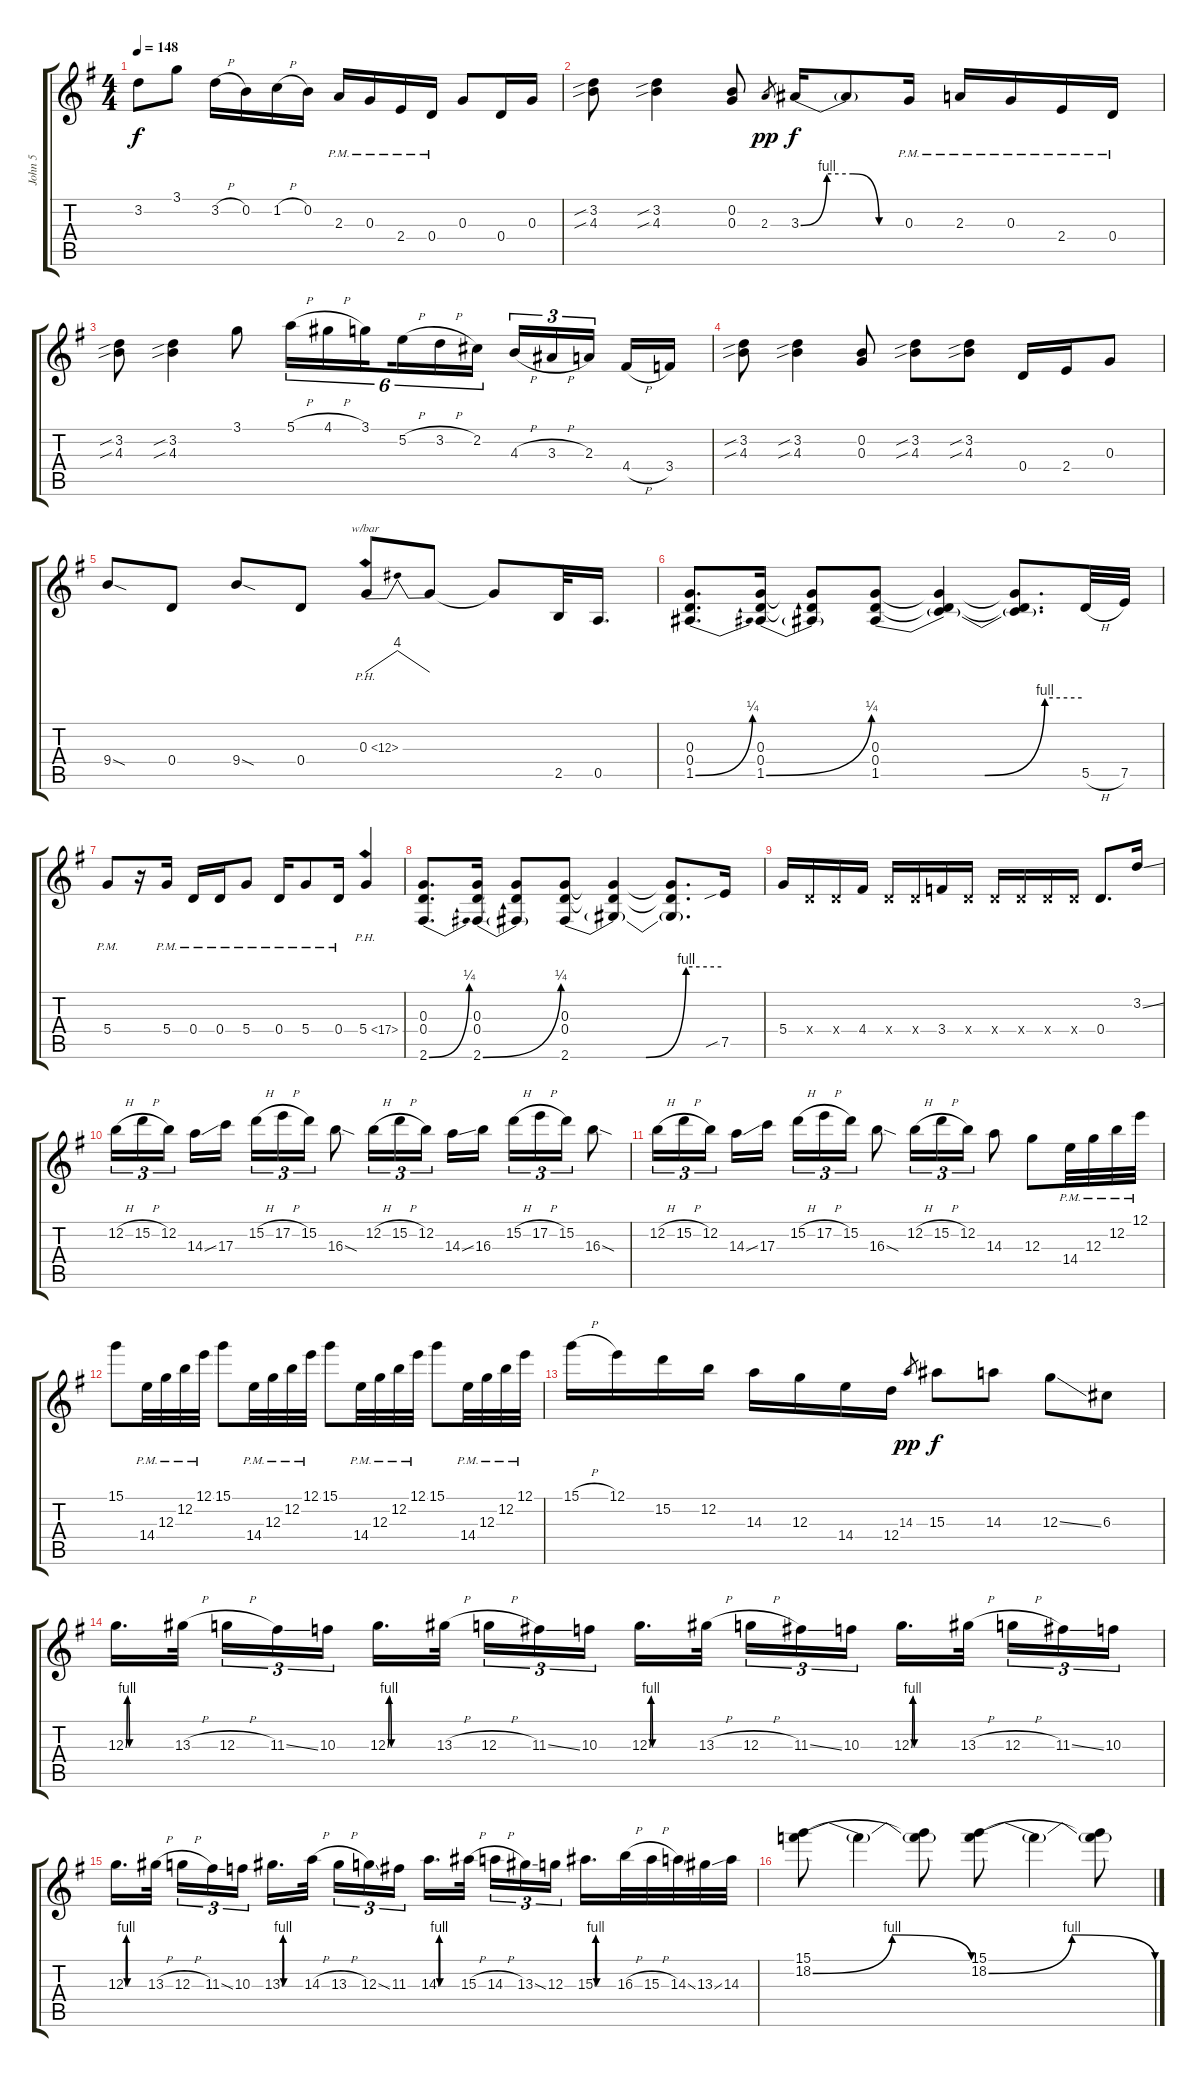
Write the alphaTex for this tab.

\track ("John 5" "John 5") {instrument overdrivenguitar}
\staff {score tabs}
\tuning (E4 B3 G3 D3 A2 E2) {hide}
\ts (4 4)
\tempo 148
\clef g2
\ks g
3.2.8{dy f} 3.1.8 3.2{h}.16 0.2.16 1.2{h}.16 0.2.16 2.3{pm}.16 0.3{pm}.16 2.4{pm}.16 0.4{pm}.16 0.3.8 0.4.16 0.3.16 |
(3.2{sib} 4.3{sib}).8 (3.2{sib} 4.3{sib}).4 (0.2 0.3).8 2.3.8{gr dy pp} 3.3{be (custom 0 0 15 4 30 4 45 0 60 0)}.16{dy f} 3.3{t}.8 0.3{pm}.16 2.3{pm}.16 0.3{pm}.16 2.4{pm}.16 0.4{pm}.16 |
(3.2{sib} 4.3{sib}).8 (3.2{sib} 4.3{sib}).4 3.1.8 5.1{h}.16{tu (6 4)} 4.1{h}.16{tu (6 4)} 3.1.16{tu (6 4) beam splitsecondary} 5.2{h}.16{tu (6 4)} 3.2{h}.16{tu (6 4)} 2.2.16{tu (6 4)} 4.3{h}.16{tu (3 2)} 3.3{h}.16{tu (3 2)} 2.3.16{tu (3 2) beam splitsecondary} 4.4{h}.16 3.4.16 |
(3.2{sib} 4.3{sib}).8 (3.2{sib} 4.3{sib}).4 (0.2 0.3).8 (3.2{sib} 4.3{sib}).8 (3.2{sib} 4.3{sib}).8 0.4.16 2.4.16 0.3.8 |
9.4{sod}.8 0.4.8 9.4{sod}.8 0.4.8 0.3{ph 12}.8{tbe (dip default 0 0 30 16 60 0)} 0.3{t}.8 0.3{t}.8 2.5.32 0.5.16{d} |
(0.3 0.4 1.5{be (bend 0 0 60 1)}).8{d} (0.3 0.4 1.5{be (bend 0 0 60 1)}).16 (0.3{t} 0.4{t} 1.5{t}).8 (0.3 0.4 1.5{be (custom 0 0 31 0 49 4 60 4)}).8 (0.3{t} 0.4{t} 1.5{t}).4 (0.3{t} 0.4{t} 1.5{t}).8{d} 5.5{h}.32 7.5.32 |
5.4{pm}.8 r.16 5.4{pm}.16 0.4{pm}.16 0.4{pm}.16 5.4{pm}.8 0.4{pm}.16 5.4{pm}.8 0.4{pm}.16 5.4{ph 12}.4 |
(0.3 0.4 2.6{be (bend 0 0 60 1)}).8{d} (0.3 0.4 2.6{be (bend 0 0 60 1)}).16 (0.3{t} 0.4{t} 2.6{t}).8 (0.3 0.4 2.6{be (custom 0 0 30 0 46 4 60 4)}).8 (0.3{t} 0.4{t} 2.6{t}).4 (0.3{t} 0.4{t} 2.6{t}).8{d} 7.5{sib}.16 |
5.4.16 0.4{x}.16 0.4{x}.16 4.4.16 0.4{x}.16 0.4{x}.16 3.4.16 0.4{x}.16 0.4{x}.16 0.4{x}.16 0.4{x}.16 0.4{x}.16 0.4.8{d} 3.2{ss}.16 |
12.2{h}.16{tu (3 2)} 15.2{h}.16{tu (3 2)} 12.2.16{tu (3 2) beam splitsecondary} 14.3{ss}.16 17.3.16 15.2{h}.16{tu (3 2)} 17.2{h}.16{tu (3 2)} 15.2.16{tu (3 2)} 16.3{sod}.8 12.2{h}.16{tu (3 2)} 15.2{h}.16{tu (3 2)} 12.2.16{tu (3 2) beam splitsecondary} 14.3{ss}.16 16.3.16 15.2{h}.16{tu (3 2)} 17.2{h}.16{tu (3 2)} 15.2.16{tu (3 2)} 16.3{sod}.8 |
12.2{h}.16{tu (3 2)} 15.2{h}.16{tu (3 2)} 12.2.16{tu (3 2) beam splitsecondary} 14.3{ss}.16 17.3.16 15.2{h}.16{tu (3 2)} 17.2{h}.16{tu (3 2)} 15.2.16{tu (3 2)} 16.3{sod}.8 12.2{h}.16{tu (3 2)} 15.2{h}.16{tu (3 2)} 12.2.16{tu (3 2)} 14.3.8 12.3.8 14.4{pm}.32 12.3{pm}.32 12.2{pm}.32 12.1{pm}.32 |
15.1.8 14.4{pm}.32 12.3{pm}.32 12.2{pm}.32 12.1{pm}.32 15.1.8 14.4{pm}.32 12.3{pm}.32 12.2{pm}.32 12.1{pm}.32 15.1.8 14.4{pm}.32 12.3{pm}.32 12.2{pm}.32 12.1{pm}.32 15.1.8 14.4{pm}.32 12.3{pm}.32 12.2{pm}.32 12.1{pm}.32 |
15.1{h}.16 12.1.16 15.2.16 12.2.16 14.3.16 12.3.16 14.4.16 12.4.16 14.3.8{gr dy pp} 15.3.8{dy f} 14.3.8 12.3{ss}.8 6.3.8 |
12.3{be (custom 0 0 2 4 5 0 60 0)}.16{d} 13.3{h}.32{beam splitsecondary} 12.3{h}.16{tu (3 2)} 11.3{ss}.16{tu (3 2)} 10.3.16{tu (3 2)} 12.3{be (custom 0 0 2 4 5 0 60 0)}.16{d} 13.3{h}.32{beam splitsecondary} 12.3{h}.16{tu (3 2)} 11.3{ss}.16{tu (3 2)} 10.3.16{tu (3 2)} 12.3{be (custom 0 0 2 4 4 0 60 0)}.16{d} 13.3{h}.32{beam splitsecondary} 12.3{h}.16{tu (3 2)} 11.3{ss}.16{tu (3 2)} 10.3.16{tu (3 2)} 12.3{be (custom 0 0 2 4 4 0 60 0)}.16{d} 13.3{h}.32{beam splitsecondary} 12.3{h}.16{tu (3 2)} 11.3{ss}.16{tu (3 2)} 10.3.16{tu (3 2)} |
12.3{be (custom 0 0 2 4 5 0 60 0)}.16{d} 13.3{h}.32{beam splitsecondary} 12.3{h}.16{tu (3 2)} 11.3{ss}.16{tu (3 2)} 10.3.16{tu (3 2)} 13.3{be (custom 0 0 3 4 5 0 60 0)}.16{d} 14.3{h}.32{beam splitsecondary} 13.3{h}.16{tu (3 2)} 12.3{ss}.16{tu (3 2)} 11.3.16{tu (3 2)} 14.3{be (custom 0 0 2 4 4 0 60 0)}.16{d} 15.3{h}.32{beam splitsecondary} 14.3{h}.16{tu (3 2)} 13.3{ss}.16{tu (3 2)} 12.3.16{tu (3 2)} 15.3{be (custom 0 0 2 4 5 0 60 0)}.16{d} 16.3{h}.32 15.3{h}.32 14.3{ss}.32 13.3{ss}.32 14.3.32 |
(15.1 18.2{be (bendrelease 0 0 30 4 30 4 60 0)}).8 18.2{t}.4 (15.1{t} 18.2{t}).8 (15.1 18.2{be (bendrelease 0 0 30 4 30 4 60 0)}).8 18.2{t}.4 (15.1{t} 18.2{t}).8
